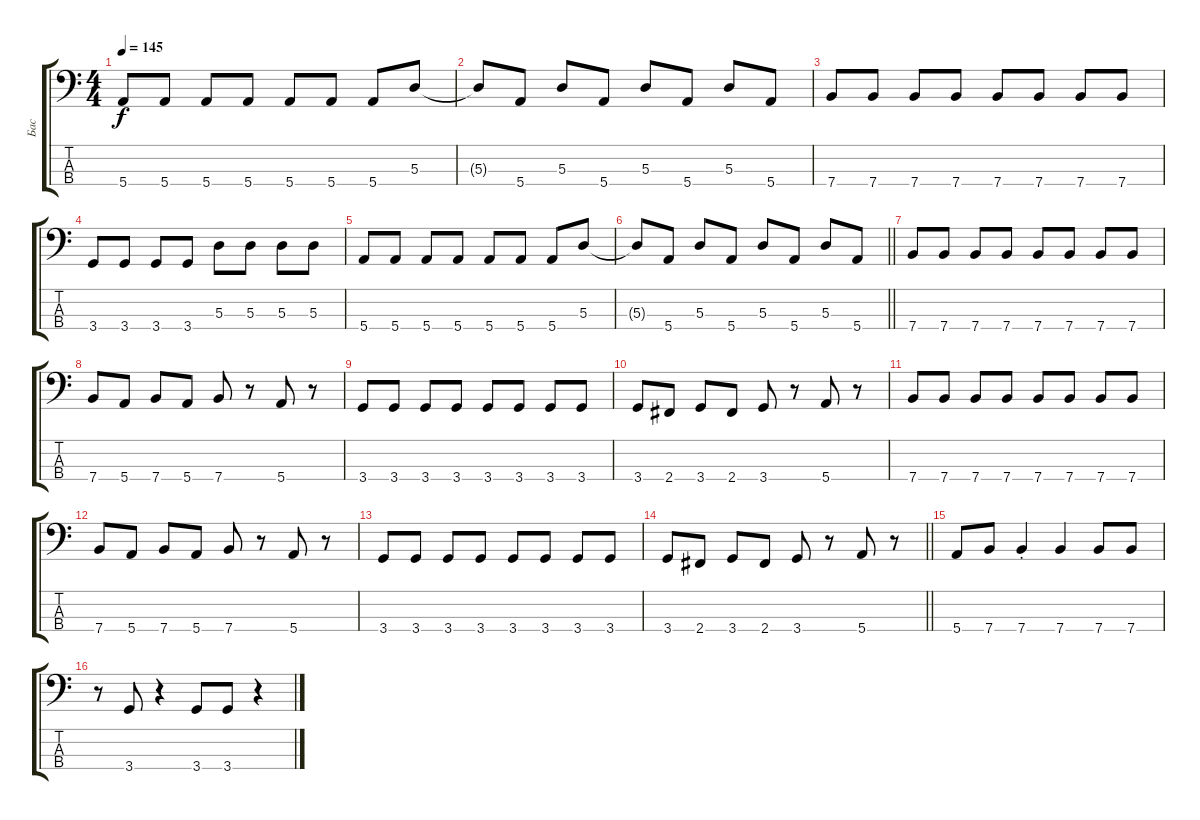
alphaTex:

\track ("Бас" "Бас") {instrument electricbassfinger}
\staff {score tabs}
\tuning (G2 D2 A1 E1) {hide}
\ts (4 4)
\tempo 145
\clef f4
\ks c
5.4.8{dy f} 5.4.8 5.4.8 5.4.8 5.4.8 5.4.8 5.4.8 5.3.8 |
5.3{t}.8 5.4.8 5.3.8 5.4.8 5.3.8 5.4.8 5.3.8 5.4.8 |
7.4.8 7.4.8 7.4.8 7.4.8 7.4.8 7.4.8 7.4.8 7.4.8 |
3.4.8 3.4.8 3.4.8 3.4.8 5.3.8 5.3.8 5.3.8 5.3.8 |
5.4.8 5.4.8 5.4.8 5.4.8 5.4.8 5.4.8 5.4.8 5.3.8 |
\barLineRight lightlight
5.3{t}.8 5.4.8 5.3.8 5.4.8 5.3.8 5.4.8 5.3.8 5.4.8 |
7.4.8 7.4.8 7.4.8 7.4.8 7.4.8 7.4.8 7.4.8 7.4.8 |
7.4.8 5.4.8 7.4.8 5.4.8 7.4.8 r.8 5.4.8 r.8 |
3.4.8 3.4.8 3.4.8 3.4.8 3.4.8 3.4.8 3.4.8 3.4.8 |
3.4.8 2.4.8 3.4.8 2.4.8 3.4.8 r.8 5.4.8 r.8 |
7.4.8 7.4.8 7.4.8 7.4.8 7.4.8 7.4.8 7.4.8 7.4.8 |
7.4.8 5.4.8 7.4.8 5.4.8 7.4.8 r.8 5.4.8 r.8 |
3.4.8 3.4.8 3.4.8 3.4.8 3.4.8 3.4.8 3.4.8 3.4.8 |
\barLineRight lightlight
3.4.8 2.4.8 3.4.8 2.4.8 3.4.8 r.8 5.4.8 r.8 |
5.4.8 7.4.8 7.4{st}.4 7.4.4 7.4.8 7.4.8 |
r.8 3.4.8 r.4 3.4.8 3.4.8 r.4
